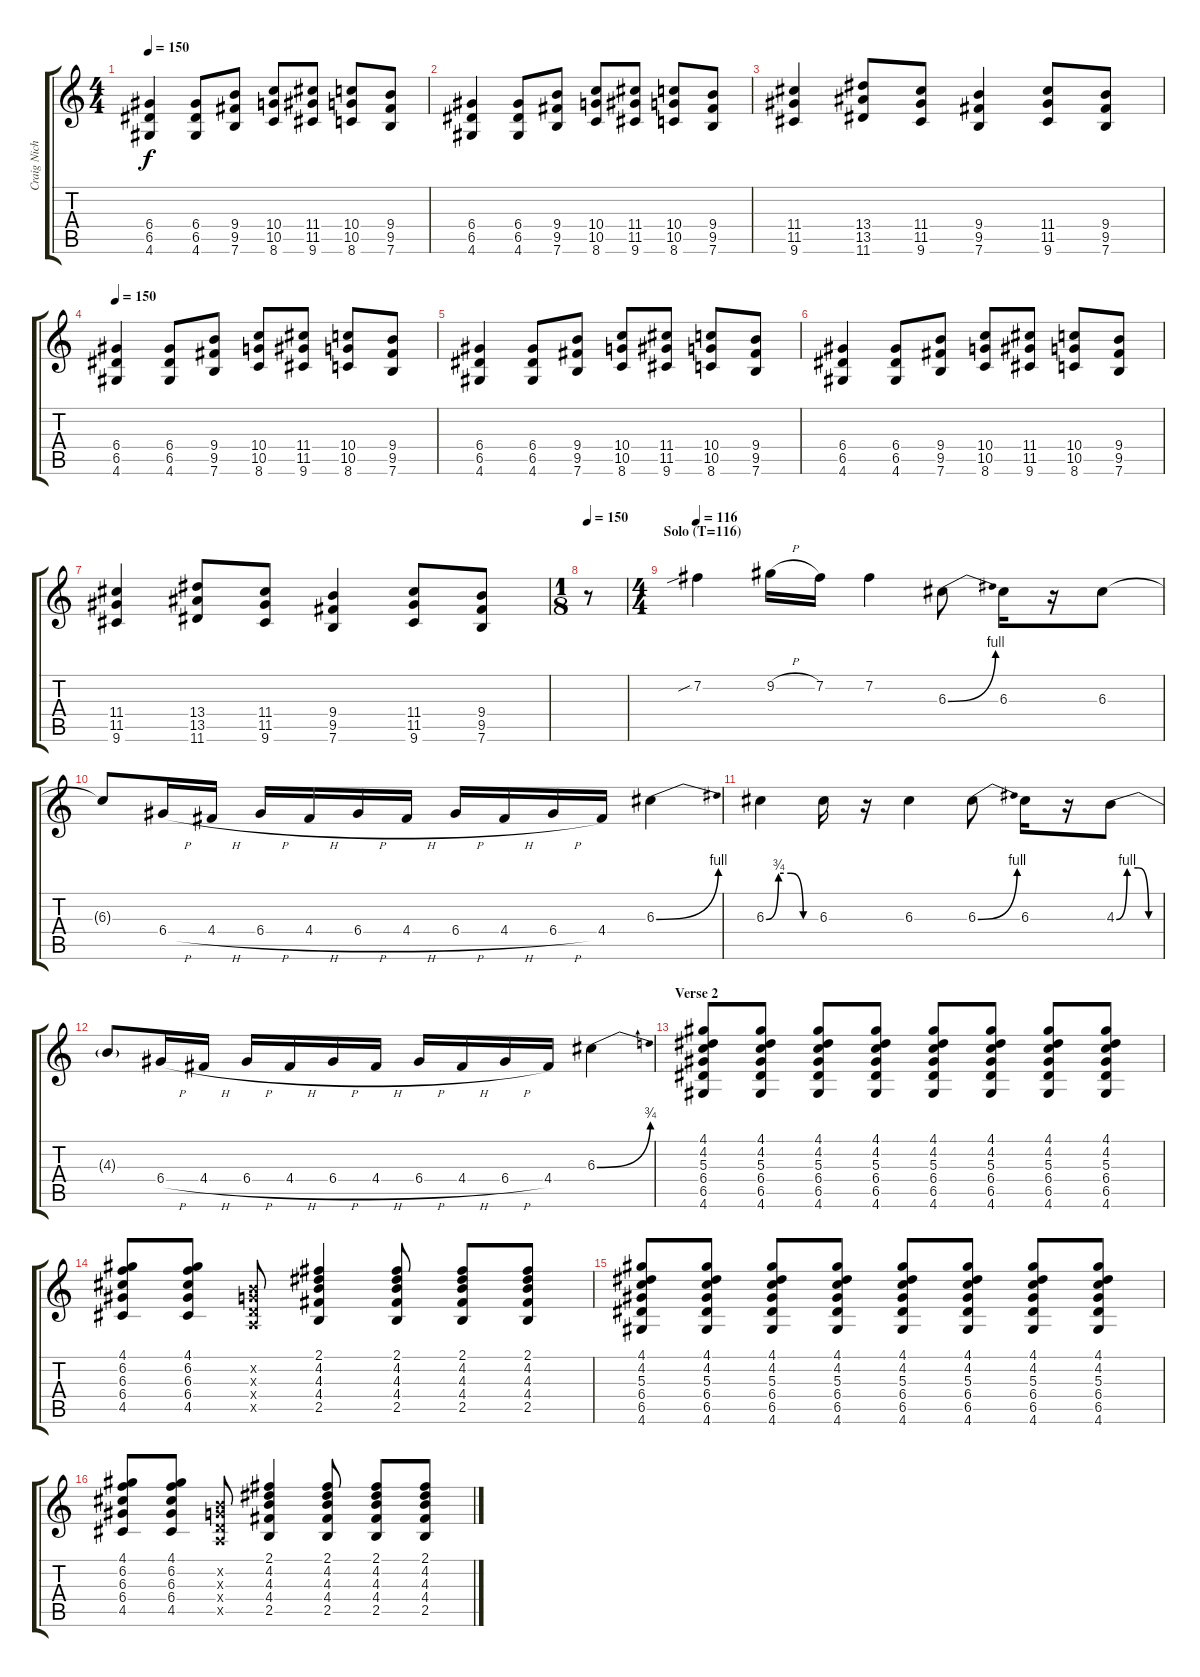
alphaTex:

\track ("Craig Nicholls" "Craig Nich") {instrument distortionguitar}
\staff {score tabs}
\tuning (E4 B3 G3 D3 A2 E2) {hide}
\ts (4 4)
\tempo 150
\clef g2
\ks c
(6.4 6.5 4.6).4{dy f} (6.4 6.5 4.6).8 (9.4 9.5 7.6).8 (10.4 10.5 8.6).8 (11.4 11.5 9.6).8 (10.4 10.5 8.6).8 (9.4 9.5 7.6).8 |
(6.4 6.5 4.6).4 (6.4 6.5 4.6).8 (9.4 9.5 7.6).8 (10.4 10.5 8.6).8 (11.4 11.5 9.6).8 (10.4 10.5 8.6).8 (9.4 9.5 7.6).8 |
(11.4 11.5 9.6).4 (13.4 13.5 11.6).8 (11.4 11.5 9.6).8 (9.4 9.5 7.6).4 (11.4 11.5 9.6).8 (9.4 9.5 7.6).8 |
\tempo 150
(6.4 6.5 4.6).4{volume 9 balance 16 instrument distortionguitar} (6.4 6.5 4.6).8 (9.4 9.5 7.6).8 (10.4 10.5 8.6).8 (11.4 11.5 9.6).8 (10.4 10.5 8.6).8 (9.4 9.5 7.6).8 |
(6.4 6.5 4.6).4 (6.4 6.5 4.6).8 (9.4 9.5 7.6).8 (10.4 10.5 8.6).8 (11.4 11.5 9.6).8 (10.4 10.5 8.6).8 (9.4 9.5 7.6).8 |
(6.4 6.5 4.6).4 (6.4 6.5 4.6).8 (9.4 9.5 7.6).8 (10.4 10.5 8.6).8 (11.4 11.5 9.6).8 (10.4 10.5 8.6).8 (9.4 9.5 7.6).8 |
(11.4 11.5 9.6).4 (13.4 13.5 11.6).8 (11.4 11.5 9.6).8 (9.4 9.5 7.6).4 (11.4 11.5 9.6).8 (9.4 9.5 7.6).8 |
\ts (1 8)
\tempo 150
r.8 |
\ts (4 4)
\section ("" "Solo (T=116)")
\tempo 116
7.2{sib}.4{volume 14 balance 8 instrument distortionguitar} 9.2{h}.16 7.2.16 7.2.4 6.3{be (bend 0 0 60 4)}.8 6.3.16 r.16 6.3.8 |
6.3{t}.8 6.4{h}.16 4.4{h}.16 6.4{h}.16 4.4{h}.16 6.4{h}.16 4.4{h}.16 6.4{h}.16 4.4{h}.16 6.4{h}.16 4.4.16 6.3{be (bend 0 0 60 4)}.4 |
6.3{be (custom 0 0 15 3 30 3 45 0 60 0)}.4 6.3.16 r.16 6.3.4 6.3{be (bend 0 0 60 4)}.8 6.3.16 r.16 4.3{be (custom 0 0 15 4 30 4 45 0 60 0)}.8 |
4.3{t}.8 6.4{h}.16 4.4{h}.16 6.4{h}.16 4.4{h}.16 6.4{h}.16 4.4{h}.16 6.4{h}.16 4.4{h}.16 6.4{h}.16 4.4.16 6.3{be (bend 0 0 60 3)}.4 |
\section ("" "Verse 2")
(4.1 4.2 5.3 6.4 6.5 4.6).8{volume 9 balance 16 instrument electricguitarclean} (4.1 4.2 5.3 6.4 6.5 4.6).8 (4.1 4.2 5.3 6.4 6.5 4.6).8 (4.1 4.2 5.3 6.4 6.5 4.6).8 (4.1 4.2 5.3 6.4 6.5 4.6).8 (4.1 4.2 5.3 6.4 6.5 4.6).8 (4.1 4.2 5.3 6.4 6.5 4.6).8 (4.1 4.2 5.3 6.4 6.5 4.6).8 |
(4.1 6.2 6.3 6.4 4.5).8 (4.1 6.2 6.3 6.4 4.5).8 (0.2{x} 0.3{x} 0.4{x} 0.5{x}).8 (2.1 4.2 4.3 4.4 2.5).4 (2.1 4.2 4.3 4.4 2.5).8 (2.1 4.2 4.3 4.4 2.5).8 (2.1 4.2 4.3 4.4 2.5).8 |
(4.1 4.2 5.3 6.4 6.5 4.6).8{volume 9 balance 16 instrument electricguitarclean} (4.1 4.2 5.3 6.4 6.5 4.6).8 (4.1 4.2 5.3 6.4 6.5 4.6).8 (4.1 4.2 5.3 6.4 6.5 4.6).8 (4.1 4.2 5.3 6.4 6.5 4.6).8 (4.1 4.2 5.3 6.4 6.5 4.6).8 (4.1 4.2 5.3 6.4 6.5 4.6).8 (4.1 4.2 5.3 6.4 6.5 4.6).8 |
(4.1 6.2 6.3 6.4 4.5).8 (4.1 6.2 6.3 6.4 4.5).8 (0.2{x} 0.3{x} 0.4{x} 0.5{x}).8 (2.1 4.2 4.3 4.4 2.5).4 (2.1 4.2 4.3 4.4 2.5).8 (2.1 4.2 4.3 4.4 2.5).8 (2.1 4.2 4.3 4.4 2.5).8
